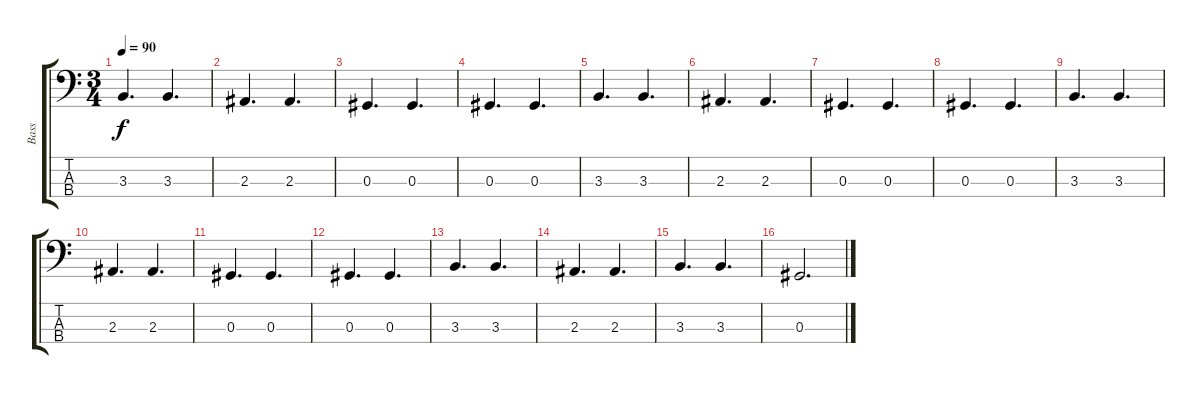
\track ("Bass" "Bass") {instrument electricbassfinger}
\staff {score tabs}
\tuning (Gb2 Db2 Ab1 Eb1) {hide}
\ts (3 4)
\tempo 90
\clef f4
\ks c
3.3.4{d dy f} 3.3.4{d} |
2.3.4{d} 2.3.4{d} |
0.3.4{d} 0.3.4{d} |
0.3.4{d} 0.3.4{d} |
3.3.4{d} 3.3.4{d} |
2.3.4{d} 2.3.4{d} |
0.3.4{d} 0.3.4{d} |
0.3.4{d} 0.3.4{d} |
3.3.4{d} 3.3.4{d} |
2.3.4{d} 2.3.4{d} |
0.3.4{d} 0.3.4{d} |
0.3.4{d} 0.3.4{d} |
3.3.4{d} 3.3.4{d} |
2.3.4{d} 2.3.4{d} |
3.3.4{d} 3.3.4{d} |
0.3.2{d}
